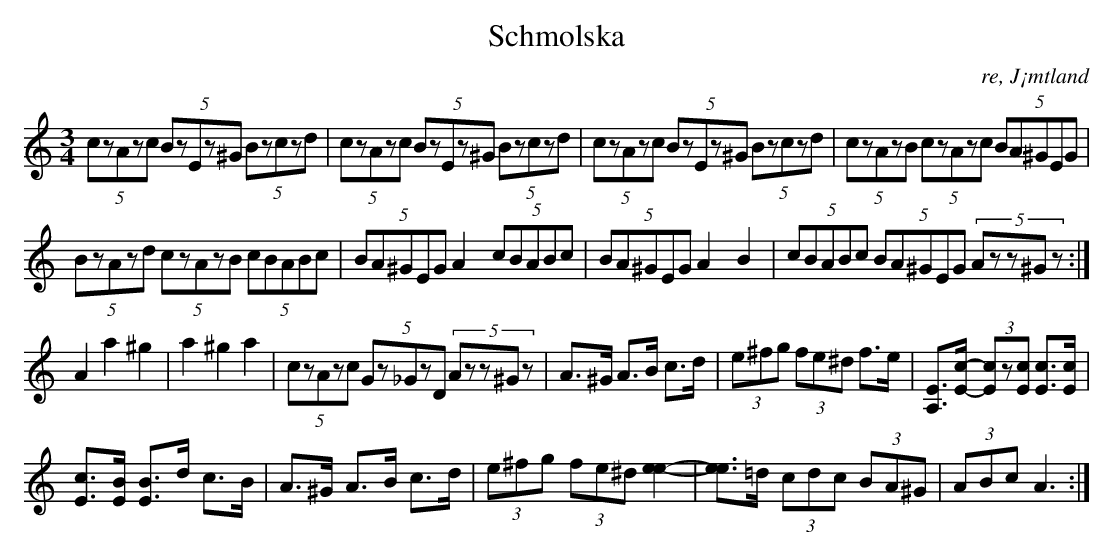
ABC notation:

X:1
T:Schmolska
O: re, J¡mtland
M:3/4
L:1/8
K:Am
(5:2 czAzc (5:2Bz-Ez^G (5:2Bzczd| (5:2 czAzc (5:2Bz-Ez^G (5:2Bzczd| (5:2 czAzc (5:2Bz-Ez^G (5:2Bzczd|  (5:2czAzB (5:2czAzc (5:2BA^GEG|
 (5:2BzAzd (5:2czAzB (5:2cBABc|   (5:2BA^GEG  A2 (5:2cBABc|   (5:2BA^GEG  A2 B2|  (5:2cBABc (5:2BA^GEG (5:2Azz^Gz  :|
A2 a2 ^g2|a2 ^g2 a2| (5:2 czAzc (5:2Gz_GzD (5:2Azz^Gz | A>^G A>B c>d | (3e^fg (3fe^d f>e | [EA,]>[c-E-] (3[cE]z[cE] [cE]>[cE] |
[cE]>[BE] [BE]>d c>B | A>^G A>B c>d | (3e^fg (3fe^d [e2-e2-] | [ee]>=d (3cdc (3BA^G | (3ABc A3 :|]
